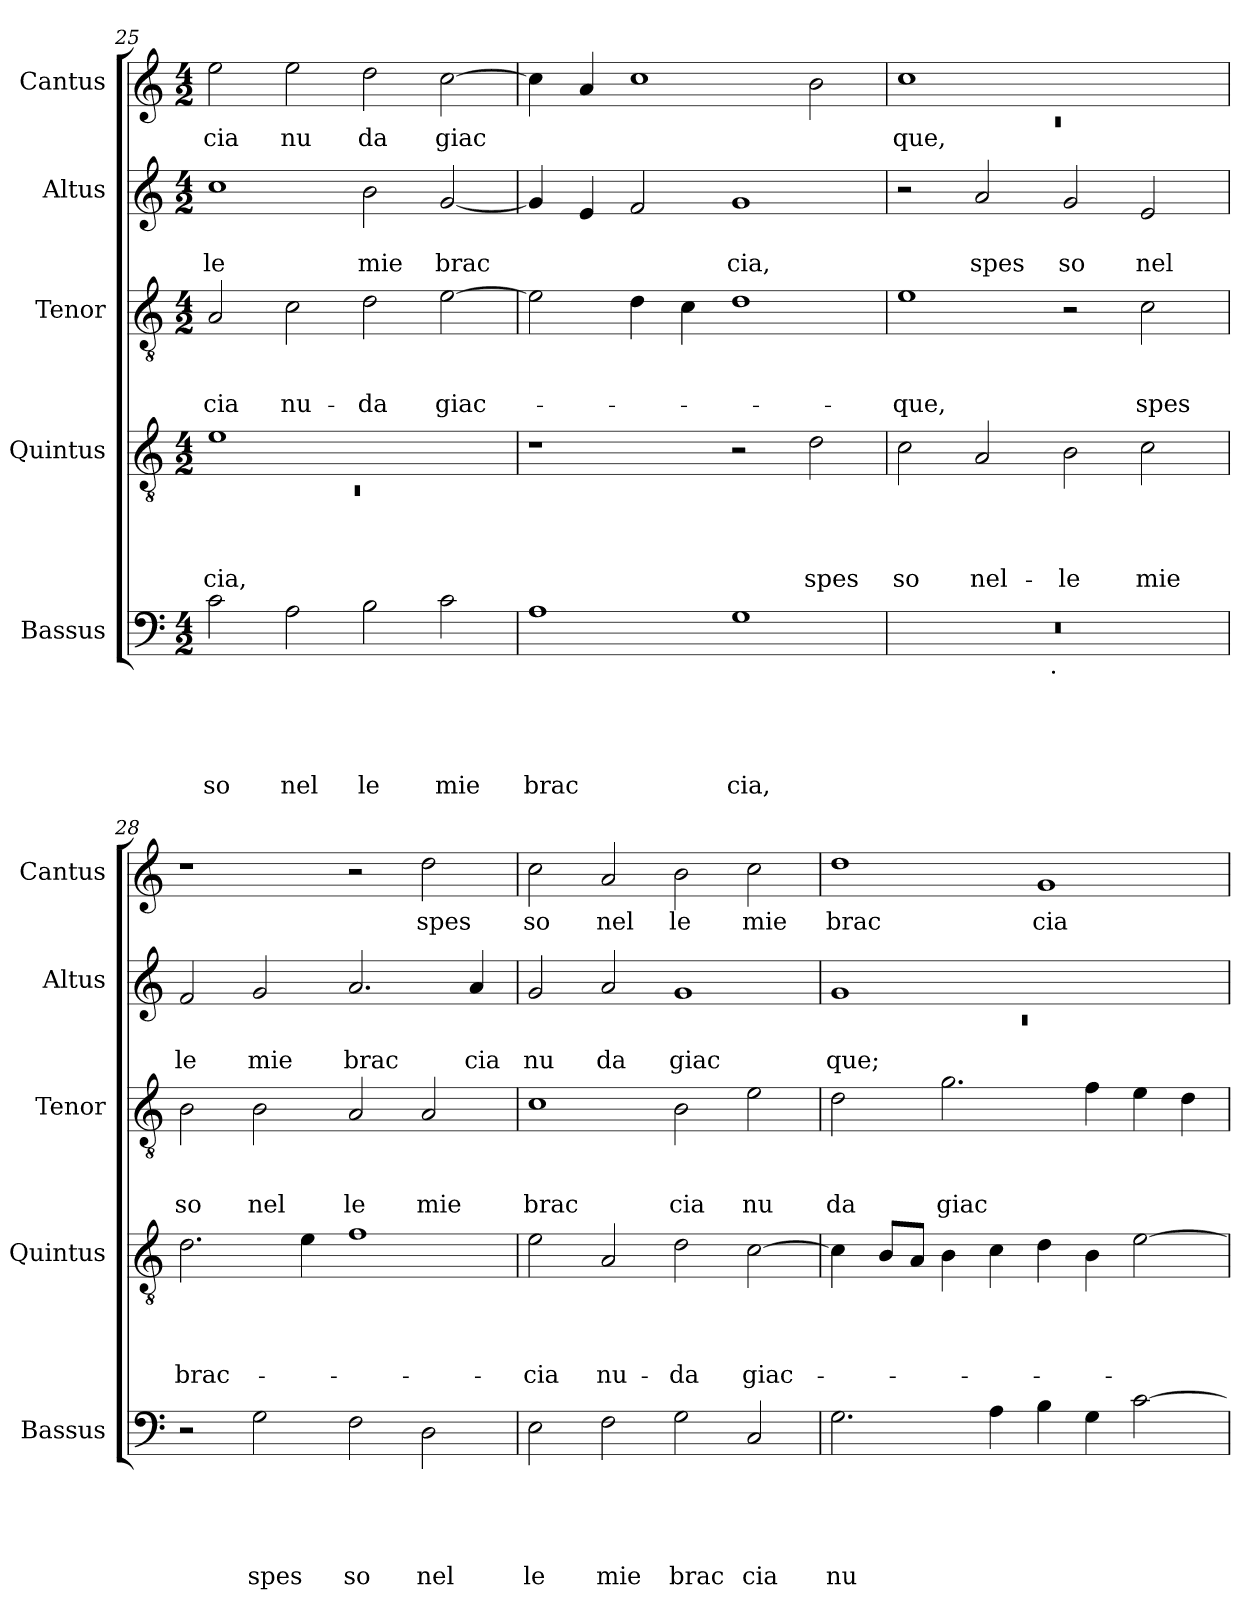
**kern	**text	**text	**text	**text	**text	**kern	**text	**text	**text	**text	**kern	**text	**text	**text	**kern	**text	**text	**kern	**text
*part5	*part5	*part5	*part5	*part5	*part5	*part4	*part4	*part4	*part4	*part4	*part3	*part3	*part3	*part3	*part2	*part2	*part2	*part1	*part1
*staff5	*staff5	*staff5	*staff5	*staff5	*staff5	*staff4	*staff4	*staff4	*staff4	*staff4	*staff3	*staff3	*staff3	*staff3	*staff2	*staff2	*staff2	*staff1	*staff1
*I"Bassus	*	*	*	*	*	*I"Quintus	*	*	*	*	*I"Tenor	*	*	*	*I"Altus	*	*	*I"Cantus	*
*I'Bassus	*	*	*	*	*	*I'Quintus	*	*	*	*	*I'Tenor	*	*	*	*I'Altus	*	*	*I'Cantus	*
*clefF4	*	*	*	*	*	*clefGv2	*	*	*	*	*clefGv2	*	*	*	*clefG2	*	*	*clefG2	*
*k[]	*	*	*	*	*	*k[]	*	*	*	*	*k[]	*	*	*	*k[]	*	*	*k[]	*
*C:	*	*	*	*	*	*C:	*	*	*	*	*C:	*	*	*	*C:	*	*	*C:	*
*M4/2	*	*	*	*	*	*M4/2	*	*	*	*	*M4/2	*	*	*	*M4/2	*	*	*M4/2	*
=25	=25	=25	=25	=25	=25	=25	=25	=25	=25	=25	=25	=25	=25	=25	=25	=25	=25	=25	=25
*	*	*	*	*	*	*^	*	*	*	*	*	*	*	*	*	*	*	*	*
!	!	!	!	!	!LO:LY:b	!	!LO:N:vis=1	!	!	!	!LO:LY:b	!	!	!	!LO:LY:b	!	!	!LO:LY:b	!	!LO:LY:b
2c\	.	.	.	.	so	1e	0rC	.	.	.	cia,	2A/	.	.	-cia	1cc	.	le	2ee\	cia
!	!	!	!	!	!LO:LY:b	!	!	!	!	!	!	!	!	!	!LO:LY:b	!	!	!	!	!LO:LY:b
2A\	.	.	.	.	nel	.	.	.	.	.	.	2c\	.	.	nu-	.	.	.	2ee\	nu
!	!	!	!	!	!LO:LY:b	!	!	!	!	!	!	!	!	!	!LO:LY:b	!	!	!LO:LY:b	!	!LO:LY:b
2B\	.	.	.	.	le	1ryy	.	.	.	.	.	2d\	.	.	-da	2b\	.	mie	2dd\	da
!	!	!	!	!	!LO:LY:b	!	!	!	!	!	!	!	!	!	!LO:LY:b	!	!	!LO:LY:b	!	!LO:LY:b
2c\	.	.	.	.	mie	.	.	.	.	.	.	[>2e\	.	.	giac-	[<2g/	.	brac	[>2cc\	giac
*	*	*	*	*	*	*v	*v	*	*	*	*	*	*	*	*	*	*	*	*	*
=26	=26	=26	=26	=26	=26	=26	=26	=26	=26	=26	=26	=26	=26	=26	=26	=26	=26	=26	=26
!	!	!	!	!	!LO:LY:b	!	!	!	!	!	!	!	!	!	!	!	!	!	!
1A	.	.	.	.	brac	1r	.	.	.	.	2e\]	.	.	.	4g/]	.	.	4cc\]	.
.	.	.	.	.	.	.	.	.	.	.	.	.	.	.	4e/	.	.	4a/	.
.	.	.	.	.	.	.	.	.	.	.	4d\	.	.	.	2f/	.	.	1cc	.
.	.	.	.	.	.	.	.	.	.	.	4c\	.	.	.	.	.	.	.	.
!	!	!	!	!	!LO:LY:b	!	!	!	!	!	!	!	!	!	!	!	!LO:LY:b	!	!
1G	.	.	.	.	cia,	2r	.	.	.	.	1d	.	.	.	1g	.	cia,	.	.
!	!	!	!	!	!	!	!	!	!	!LO:LY:b	!	!	!	!	!	!	!	!	!
.	.	.	.	.	.	2d\	.	.	.	spes	.	.	.	.	.	.	.	2b\	.
!!LO:LB:g=z
=27	=27	=27	=27	=27	=27	=27	=27	=27	=27	=27	=27	=27	=27	=27	=27	=27	=27	=27	=27
*	*	*	*	*	*	*	*	*	*	*	*	*	*	*	*	*	*	*^	*
!	!	!	!	!	!	!	!	!	!	!LO:LY:b	!	!	!	!LO:LY:b	!	!	!	!	!LO:N:vis=1	!LO:LY:b
*^	*	*	*	*	*	*	*	*	*	*	*	*	*	*	*	*	*	*	*	*
0r	2ryy	.	.	.	.	.	2c\	.	.	.	so	1e	.	.	-que,	2r	.	.	1cc	0rc	que,
!	!	!	!	!	!	!	!	!	!	!	!LO:LY:b	!	!	!	!	!	!	!LO:LY:b	!	!	!
.	4...ryy	.	.	.	.	.	2A/	.	.	.	nel-	.	.	.	.	2a/	.	spes	.	.	.
!	!LO:TX:b:t=.	!	!	!	!	!	!	!	!	!	!	!	!	!	!	!	!	!	!	!	!
.	1ryy	.	.	.	.	.	.	.	.	.	.	.	.	.	.	.	.	.	.	.	.
!	!	!	!	!	!	!	!	!	!	!	!LO:LY:b	!	!	!	!	!	!	!LO:LY:b	!	!	!
.	.	.	.	.	.	.	2B\	.	.	.	-le	2r	.	.	.	2g/	.	so	1ryy	.	.
!	!	!	!	!	!	!	!	!	!	!	!LO:LY:b	!	!	!	!LO:LY:b	!	!	!LO:LY:b	!	!	!
.	.	.	.	.	.	.	2c\	.	.	.	mie	2c\	.	.	spes	2e/	.	nel	.	.	.
.	32ryy	.	.	.	.	.	.	.	.	.	.	.	.	.	.	.	.	.	.	.	.
=28	=28	=28	=28	=28	=28	=28	=28	=28	=28	=28	=28	=28	=28	=28	=28	=28	=28	=28	=28	=28	=28
!	!	!	!	!	!	!	!	!	!	!	!LO:LY:b	!	!	!	!LO:LY:b	!	!	!LO:LY:b	!	!	!
*v	*v	*	*	*	*	*	*	*	*	*	*	*	*	*	*	*	*	*	*v	*v	*
2r	.	.	.	.	.	2.d\	.	.	.	brac-	2B\	.	.	so	2f/	.	le	1r	.
!	!	!	!	!	!LO:LY:b	!	!	!	!	!	!	!	!	!LO:LY:b	!	!	!LO:LY:b	!	!
2G\	.	.	.	.	spes	.	.	.	.	.	2B\	.	.	nel	2g/	.	mie	.	.
.	.	.	.	.	.	4e\	.	.	.	.	.	.	.	.	.	.	.	.	.
!	!	!	!	!	!LO:LY:b	!	!	!	!	!	!	!	!	!LO:LY:b	!	!	!LO:LY:b	!	!
2F\	.	.	.	.	so	1f	.	.	.	.	2A/	.	.	le	2.a/	.	brac	2r	.
!	!	!	!	!	!LO:LY:b	!	!	!	!	!	!	!	!	!LO:LY:b	!	!	!	!	!LO:LY:b
2D\	.	.	.	.	nel	.	.	.	.	.	2A/	.	.	mie	.	.	.	2dd\	spes
!	!	!	!	!	!	!	!	!	!	!	!	!	!	!	!	!	!LO:LY:b	!	!
.	.	.	.	.	.	.	.	.	.	.	.	.	.	.	4a/	.	cia	.	.
=29	=29	=29	=29	=29	=29	=29	=29	=29	=29	=29	=29	=29	=29	=29	=29	=29	=29	=29	=29
!	!	!	!	!	!LO:LY:b	!	!	!	!	!LO:LY:b	!	!	!	!LO:LY:b	!	!	!LO:LY:b	!	!LO:LY:b
2E\	.	.	.	.	le	2e\	.	.	.	-cia	1c	.	.	brac	2g/	.	nu	2cc\	so
!	!	!	!	!	!LO:LY:b	!	!	!	!	!LO:LY:b	!	!	!	!	!	!	!LO:LY:b	!	!LO:LY:b
2F\	.	.	.	.	mie	2A/	.	.	.	nu-	.	.	.	.	2a/	.	da	2a/	nel
!	!	!	!	!	!LO:LY:b	!	!	!	!	!LO:LY:b	!	!	!	!LO:LY:b	!	!	!LO:LY:b	!	!LO:LY:b
2G\	.	.	.	.	brac	2d\	.	.	.	-da	2B\	.	.	cia	1g	.	giac	2b\	le
!	!	!	!	!	!LO:LY:b	!	!	!	!	!LO:LY:b	!	!	!	!LO:LY:b	!	!	!	!	!LO:LY:b
2C/	.	.	.	.	cia	[>2c\	.	.	.	giac-	2e\	.	.	nu	.	.	.	2cc\	mie
=30	=30	=30	=30	=30	=30	=30	=30	=30	=30	=30	=30	=30	=30	=30	=30	=30	=30	=30	=30
*	*	*	*	*	*	*	*	*	*	*	*	*	*	*	*^	*	*	*	*
!	!	!	!	!	!LO:LY:b	!	!	!	!	!	!	!	!	!LO:LY:b	!	!LO:N:vis=1	!	!LO:LY:b	!	!LO:LY:b
2.G\	.	.	.	.	nu	4c\]	.	.	.	.	2d\	.	.	da	1g	0rc	.	que;	1dd	brac
.	.	.	.	.	.	8B/L	.	.	.	.	.	.	.	.	.	.	.	.	.	.
.	.	.	.	.	.	8A/J	.	.	.	.	.	.	.	.	.	.	.	.	.	.
!	!	!	!	!	!	!	!	!	!	!	!	!	!	!LO:LY:b	!	!	!	!	!	!
.	.	.	.	.	.	4B\	.	.	.	.	2.g\	.	.	giac	.	.	.	.	.	.
4A\	.	.	.	.	.	4c\	.	.	.	.	.	.	.	.	.	.	.	.	.	.
!	!	!	!	!	!	!	!	!	!	!	!	!	!	!	!	!	!	!	!	!LO:LY:b
4B\	.	.	.	.	.	4d\	.	.	.	.	.	.	.	.	1ryy	.	.	.	1g	cia
4G\	.	.	.	.	.	4B\	.	.	.	.	4f\	.	.	.	.	.	.	.	.	.
[>2c\	.	.	.	.	.	[>2e\	.	.	.	.	4e\	.	.	.	.	.	.	.	.	.
.	.	.	.	.	.	.	.	.	.	.	4d\	.	.	.	.	.	.	.	.	.
*	*	*	*	*	*	*	*	*	*	*	*	*	*	*	*v	*v	*	*	*	*
=	=	=	=	=	=	=	=	=	=	=	=	=	=	=	=	=	=	=	=
*-	*-	*-	*-	*-	*-	*-	*-	*-	*-	*-	*-	*-	*-	*-	*-	*-	*-	*-	*-
